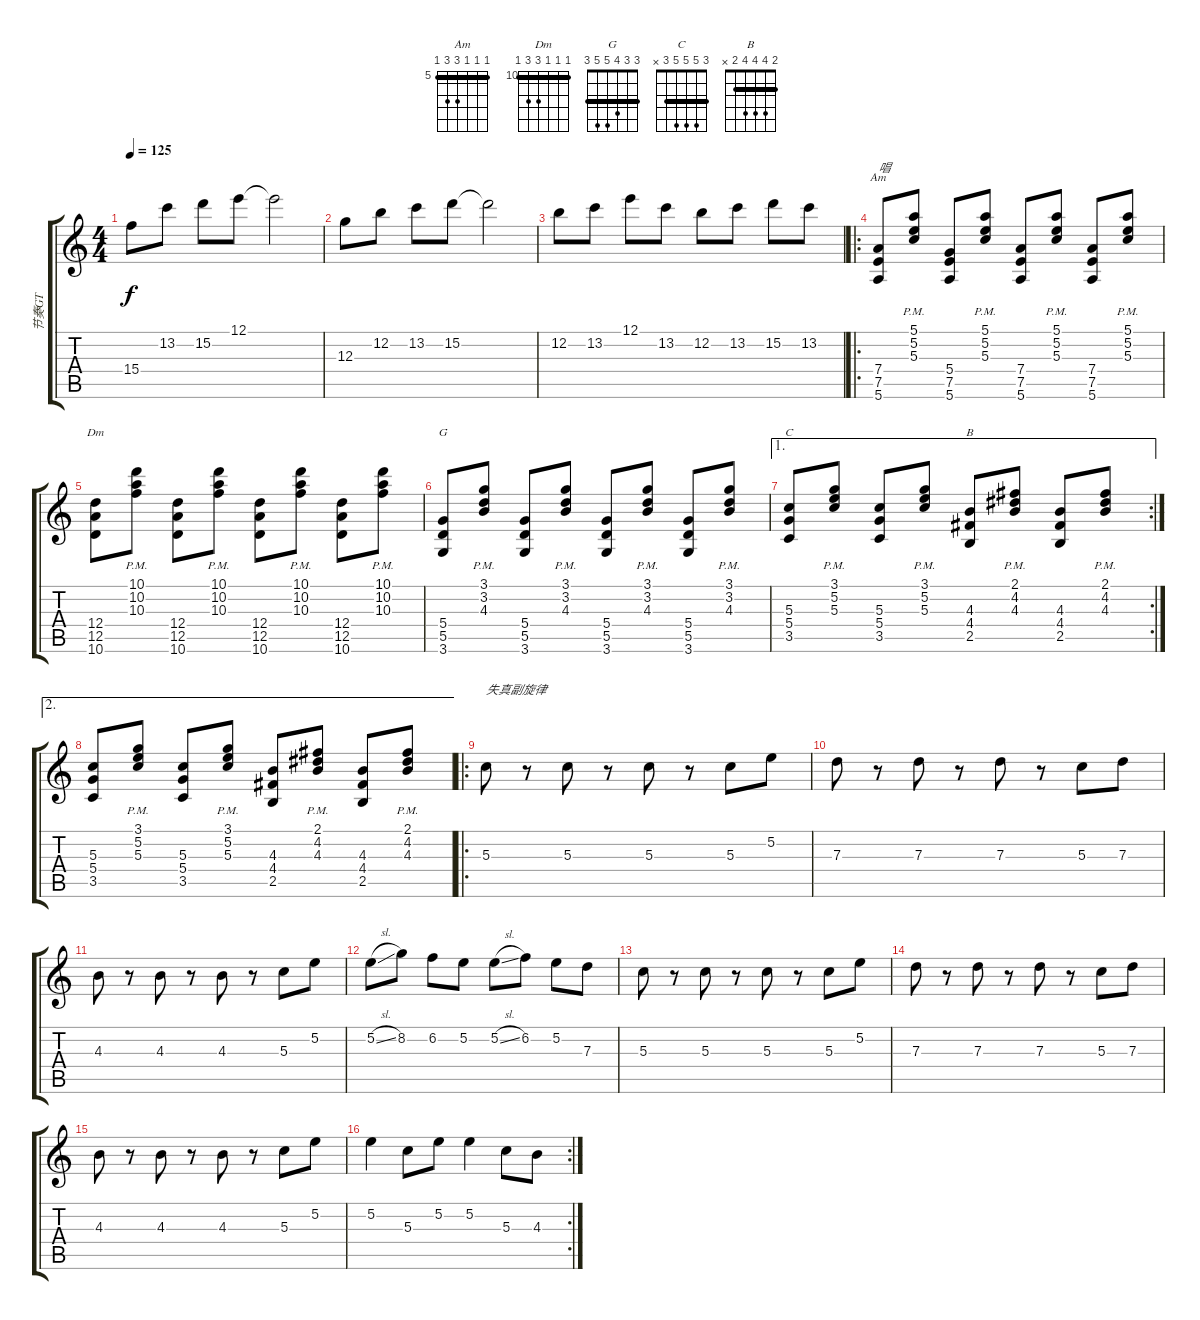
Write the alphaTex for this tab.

\track ("节奏GT" "节奏GT") {instrument electricguitarclean}
\staff {score tabs}
\tuning (E4 B3 G3 D3 A2 E2) {hide}
\chord ("Am" 5 5 5 7 7 5) {firstfret 5 barre 5}
\chord ("Dm" 10 10 10 12 12 10) {firstfret 10 barre 10}
\chord ("G" 3 3 4 5 5 3) {barre 3}
\chord ("C" 3 5 5 5 3 x) {barre 3}
\chord ("B" 2 4 4 4 2 x) {barre 2}
\ts (4 4)
\tempo 125
\clef g2
\ks c
15.4.8{dy f} 13.2.8 15.2.8 12.1.8 12.1{t}.2 |
12.3.8 12.2.8 13.2.8 15.2.8 15.2{t}.2 |
12.2.8 13.2.8 12.1.8 13.2.8 12.2.8 13.2.8 15.2.8 13.2.8 |
\ro
(7.4 7.5 5.6).8{ch "Am" txt "唱"} (5.1{pm} 5.2{pm} 5.3{pm}).8 (5.4 7.5 5.6).8 (5.1{pm} 5.2{pm} 5.3{pm}).8 (7.4 7.5 5.6).8 (5.1{pm} 5.2{pm} 5.3{pm}).8 (7.4 7.5 5.6).8 (5.1{pm} 5.2{pm} 5.3{pm}).8 |
(12.4 12.5 10.6).8{ch "Dm"} (10.1{pm} 10.2{pm} 10.3{pm}).8 (12.4 12.5 10.6).8 (10.1{pm} 10.2{pm} 10.3{pm}).8 (12.4 12.5 10.6).8 (10.1{pm} 10.2{pm} 10.3{pm}).8 (12.4 12.5 10.6).8 (10.1{pm} 10.2{pm} 10.3{pm}).8 |
(5.4 5.5 3.6).8{ch "G"} (3.1{pm} 3.2{pm} 4.3{pm}).8 (5.4 5.5 3.6).8 (3.1{pm} 3.2{pm} 4.3{pm}).8 (5.4 5.5 3.6).8 (3.1{pm} 3.2{pm} 4.3{pm}).8 (5.4 5.5 3.6).8 (3.1{pm} 3.2{pm} 4.3{pm}).8 |
\ae 1
\rc 2
(5.3 5.4 3.5).8{ch "C"} (3.1{pm} 5.2{pm} 5.3{pm}).8 (5.3 5.4 3.5).8 (3.1{pm} 5.2{pm} 5.3{pm}).8 (4.3 4.4 2.5).8{ch "B"} (2.1{pm} 4.2{pm} 4.3{pm}).8 (4.3 4.4 2.5).8 (2.1{pm} 4.2{pm} 4.3{pm}).8 |
\ae 2
(5.3 5.4 3.5).8 (3.1{pm} 5.2{pm} 5.3{pm}).8 (5.3 5.4 3.5).8 (3.1{pm} 5.2{pm} 5.3{pm}).8 (4.3 4.4 2.5).8 (2.1{pm} 4.2{pm} 4.3{pm}).8 (4.3 4.4 2.5).8 (2.1{pm} 4.2{pm} 4.3{pm}).8 |
\ro
5.3.8{txt "失真副旋律" volume 14 instrument distortionguitar} r.8 5.3.8 r.8 5.3.8 r.8 5.3.8 5.2.8 |
7.3.8 r.8 7.3.8 r.8 7.3.8 r.8 5.3.8 7.3.8 |
4.3.8 r.8 4.3.8 r.8 4.3.8 r.8 5.3.8 5.2.8 |
5.2{sl}.8 8.2.8 6.2.8 5.2.8 5.2{sl}.8 6.2.8 5.2.8 7.3.8{txt ""} |
5.3.8 r.8 5.3.8 r.8 5.3.8 r.8 5.3.8 5.2.8 |
7.3.8 r.8 7.3.8 r.8 7.3.8 r.8 5.3.8 7.3.8 |
4.3.8 r.8 4.3.8 r.8 4.3.8 r.8 5.3.8 5.2.8 |
\rc 2
5.2.4 5.3.8 5.2.8 5.2.4 5.3.8 4.3.8
